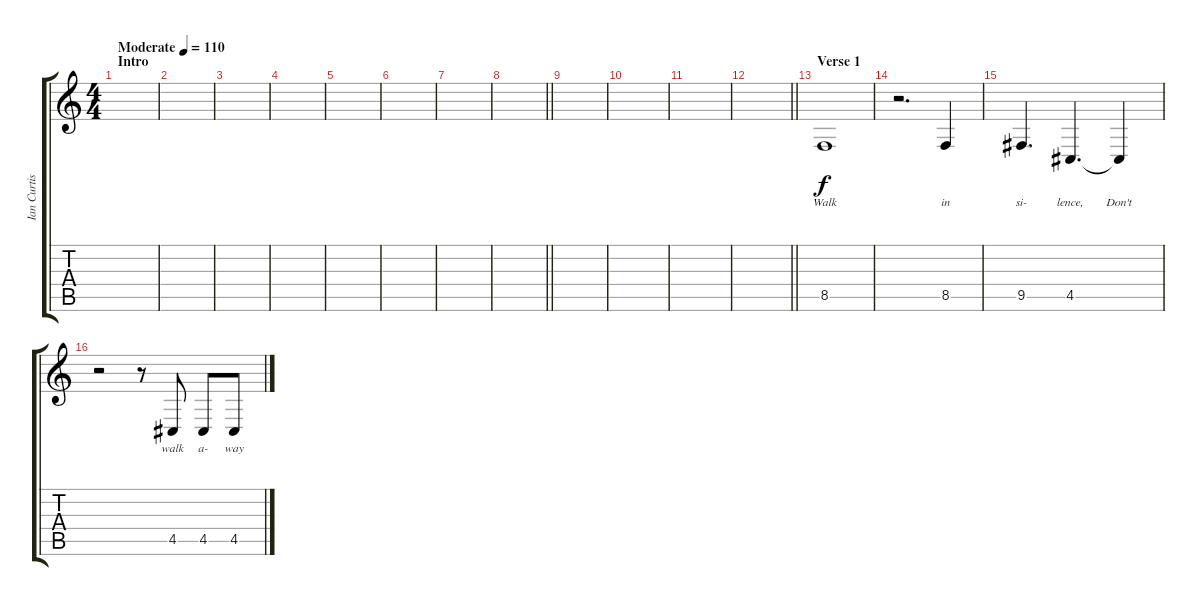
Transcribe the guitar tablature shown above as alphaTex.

\track ("Ian Curtis Vocals" "Ian Curtis") {instrument bassoon}
\staff {score tabs}
\tuning (E4 B3 G3 D3 A2 E2) {hide}
\ts (4 4)
\section ("" "Intro")
\tempo (110 "Moderate")
\clef g2
\ks c
|
|
|
|
|
|
|
\barLineRight lightlight
|
|
|
|
\barLineRight lightlight
|
\section ("" "Verse 1")
8.5.1{lyrics (0 "Walk") lyrics (1 "") lyrics (2 "") lyrics (3 "") lyrics (4 "")} |
r.2{d} 8.5.4{lyrics (0 "in") lyrics (1 "") lyrics (2 "") lyrics (3 "") lyrics (4 "")} |
9.5.4{d lyrics (0 "si-") lyrics (1 "") lyrics (2 "") lyrics (3 "") lyrics (4 "")} 4.5.4{d lyrics (0 "lence,") lyrics (1 "") lyrics (2 "") lyrics (3 "") lyrics (4 "")} 4.5{t}.4{lyrics (0 "Don't") lyrics (1 "") lyrics (2 "") lyrics (3 "") lyrics (4 "")} |
r.2 r.8 4.5.8{lyrics (0 "walk") lyrics (1 "") lyrics (2 "") lyrics (3 "") lyrics (4 "")} 4.5.8{lyrics (0 "a-") lyrics (1 "") lyrics (2 "") lyrics (3 "") lyrics (4 "")} 4.5.8{lyrics (0 "way") lyrics (1 "") lyrics (2 "") lyrics (3 "") lyrics (4 "")}
